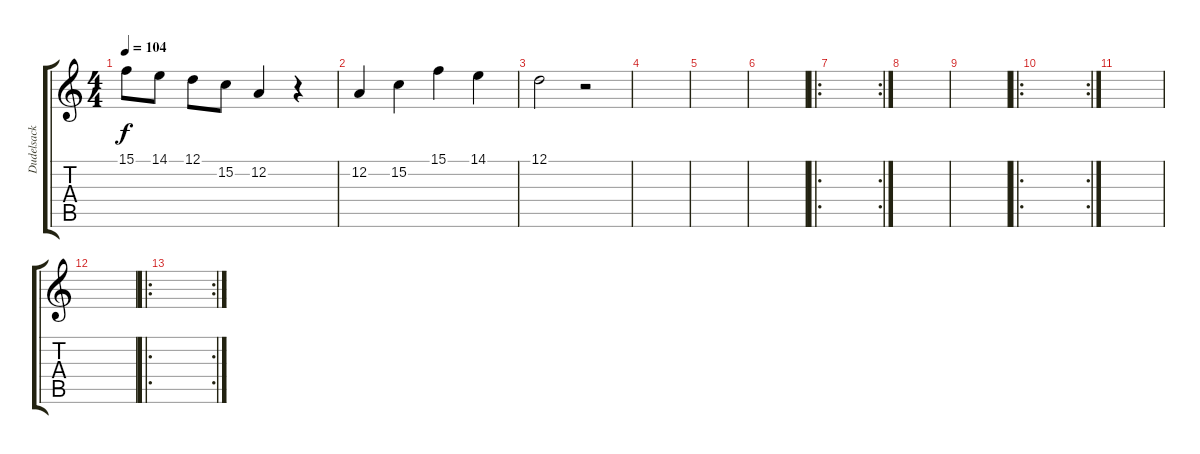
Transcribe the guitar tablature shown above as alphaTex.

\track ("Dudelsack (Piper)" "Dudelsack ") {instrument bagpipe}
\staff {score tabs}
\tuning (D4 A3 F3 C3 G2 D2) {hide}
\ts (4 4)
\tempo 104
\clef g2
\ks c
15.1.8{dy f} 14.1.8 12.1.8 15.2.8 12.2.4 r.4 |
12.2.4 15.2.4 15.1.4 14.1.4 |
12.1.2 r.2 |
|
|
|
\ro
\rc 2
|
|
|
\ro
\rc 2
|
|
|
\ro
\rc 2
